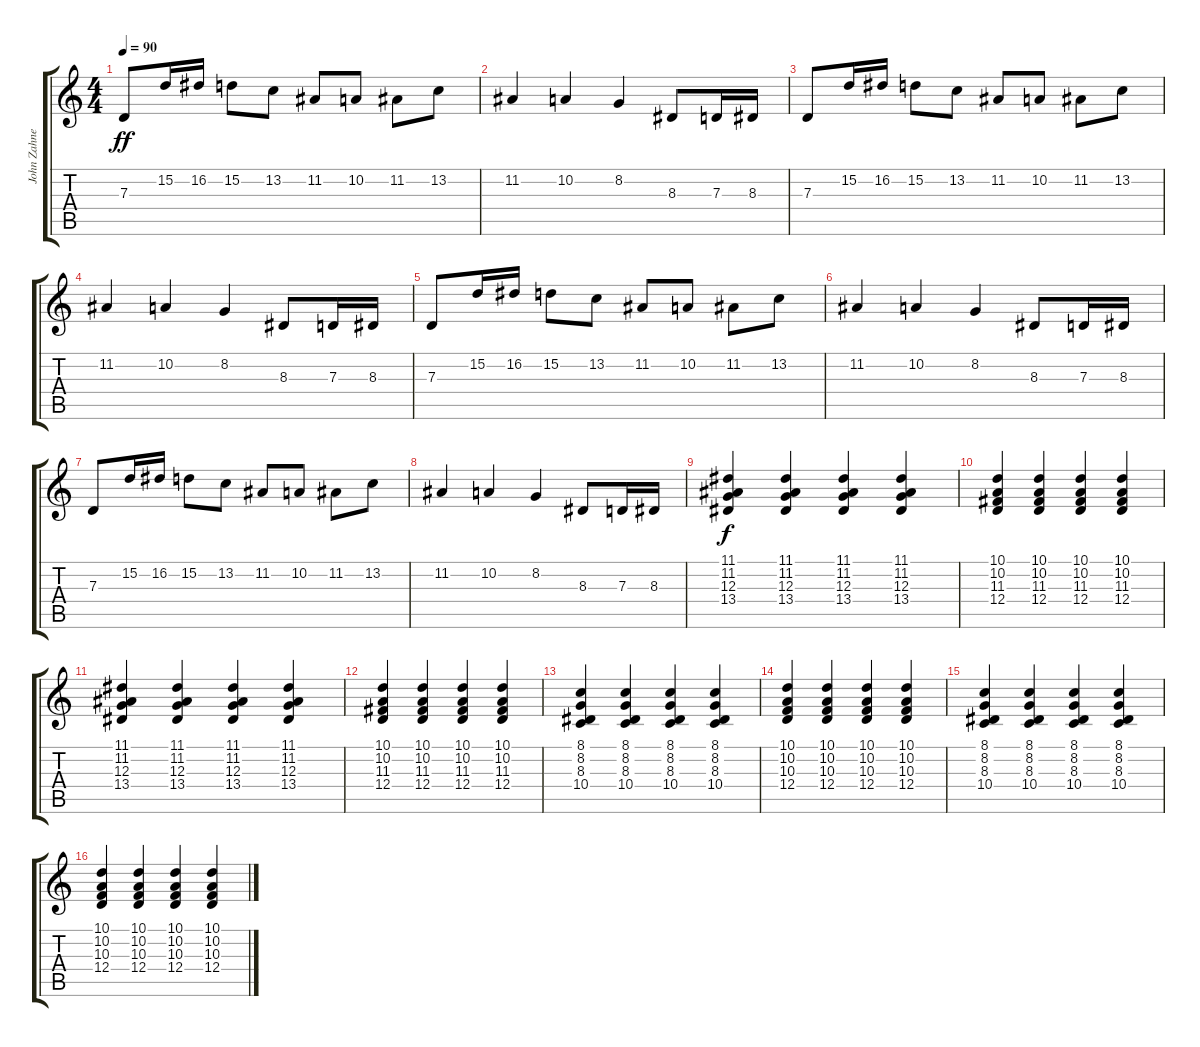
\track ("John Zahner" "John Zahne") {instrument acousticgrandpiano}
\staff {score tabs}
\tuning (E4 B3 G3 D3 A2 E2) {hide}
\ts (4 4)
\tempo 90
\clef g2
\ks c
7.3.8{dy ff} 15.2.16 16.2.16 15.2.8 13.2.8 11.2.8 10.2.8 11.2.8 13.2.8 |
11.2.4 10.2.4 8.2.4 8.3.8 7.3.16 8.3.16 |
7.3.8 15.2.16 16.2.16 15.2.8 13.2.8 11.2.8 10.2.8 11.2.8 13.2.8 |
11.2.4 10.2.4 8.2.4 8.3.8 7.3.16 8.3.16 |
7.3.8 15.2.16 16.2.16 15.2.8 13.2.8 11.2.8 10.2.8 11.2.8 13.2.8 |
11.2.4 10.2.4 8.2.4 8.3.8 7.3.16 8.3.16 |
7.3.8 15.2.16 16.2.16 15.2.8 13.2.8 11.2.8 10.2.8 11.2.8 13.2.8 |
11.2.4 10.2.4 8.2.4 8.3.8 7.3.16 8.3.16 |
(11.1 11.2 12.3 13.4).4{dy f} (11.1 11.2 12.3 13.4).4 (11.1 11.2 12.3 13.4).4 (11.1 11.2 12.3 13.4).4 |
(10.1 10.2 11.3 12.4).4 (10.1 10.2 11.3 12.4).4 (10.1 10.2 11.3 12.4).4 (10.1 10.2 11.3 12.4).4 |
(11.1 11.2 12.3 13.4).4 (11.1 11.2 12.3 13.4).4 (11.1 11.2 12.3 13.4).4 (11.1 11.2 12.3 13.4).4 |
(10.1 10.2 11.3 12.4).4 (10.1 10.2 11.3 12.4).4 (10.1 10.2 11.3 12.4).4 (10.1 10.2 11.3 12.4).4 |
(8.1 8.2 8.3 10.4).4 (8.1 8.2 8.3 10.4).4 (8.1 8.2 8.3 10.4).4 (8.1 8.2 8.3 10.4).4 |
(10.1 10.2 10.3 12.4).4 (10.1 10.2 10.3 12.4).4 (10.1 10.2 10.3 12.4).4 (10.1 10.2 10.3 12.4).4 |
(8.1 8.2 8.3 10.4).4 (8.1 8.2 8.3 10.4).4 (8.1 8.2 8.3 10.4).4 (8.1 8.2 8.3 10.4).4 |
(10.1 10.2 10.3 12.4).4 (10.1 10.2 10.3 12.4).4 (10.1 10.2 10.3 12.4).4 (10.1 10.2 10.3 12.4).4
